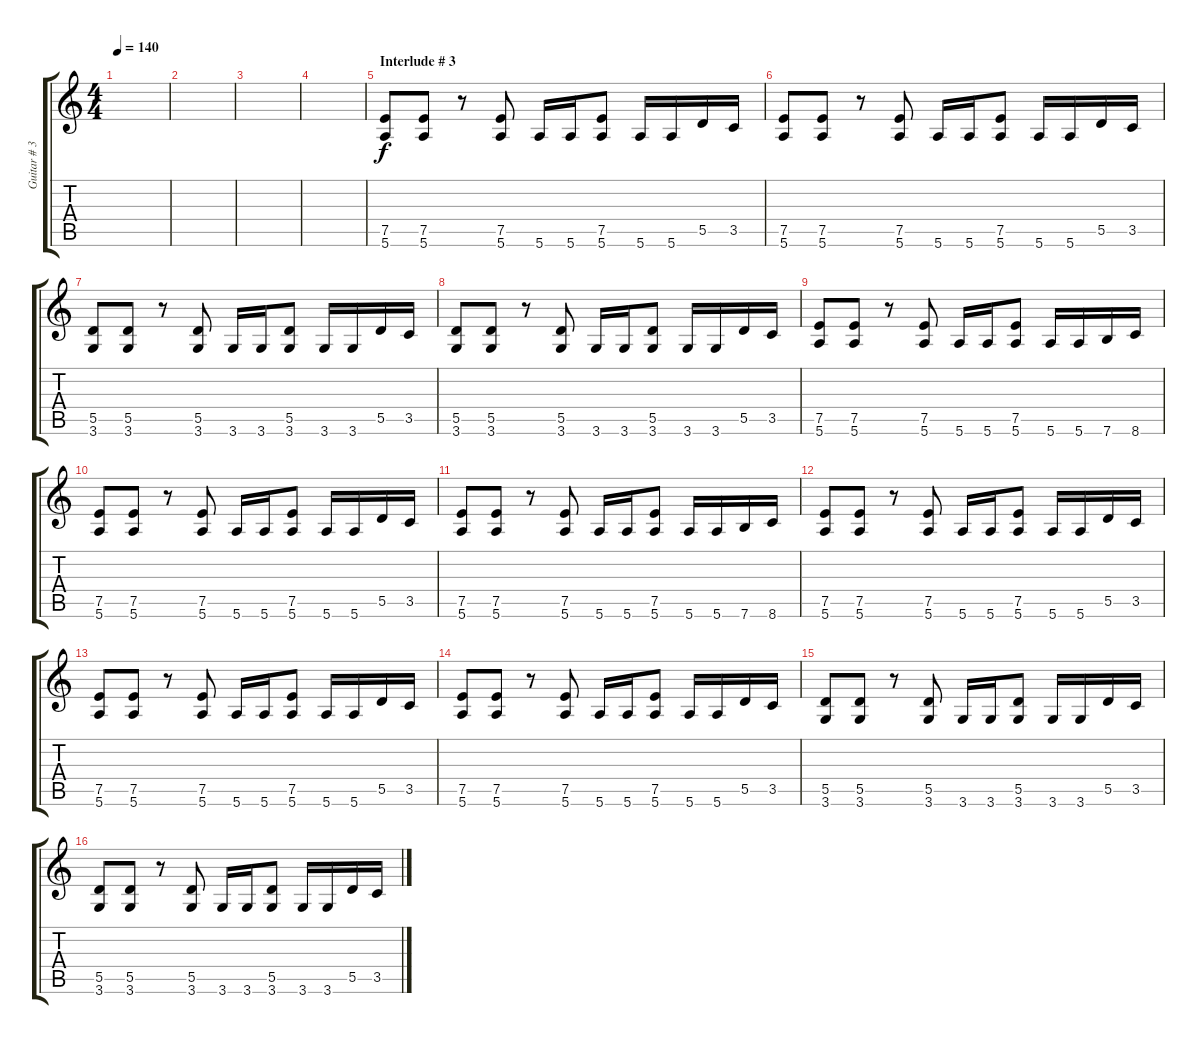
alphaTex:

\track ("Guitar # 3 - Distorted Guitar" "Guitar # 3") {instrument distortionguitar}
\staff {score tabs}
\tuning (E4 B3 G3 D3 A2 E2) {hide}
\ts (4 4)
\tempo 140
\clef g2
\ks c
|
|
|
|
\section ("" "Interlude # 3")
(7.5 5.6).8{volume 12 balance 2} (7.5 5.6).8 r.8 (7.5 5.6).8 5.6.16 5.6.16 (7.5 5.6).8 5.6.16 5.6.16 5.5.16 3.5.16 |
(7.5 5.6).8 (7.5 5.6).8 r.8 (7.5 5.6).8 5.6.16 5.6.16 (7.5 5.6).8 5.6.16 5.6.16 5.5.16 3.5.16 |
(5.5 3.6).8 (5.5 3.6).8 r.8 (5.5 3.6).8 3.6.16 3.6.16 (5.5 3.6).8 3.6.16 3.6.16 5.5.16 3.5.16 |
(5.5 3.6).8 (5.5 3.6).8 r.8 (5.5 3.6).8 3.6.16 3.6.16 (5.5 3.6).8 3.6.16 3.6.16 5.5.16 3.5.16 |
(7.5 5.6).8 (7.5 5.6).8 r.8 (7.5 5.6).8 5.6.16 5.6.16 (7.5 5.6).8 5.6.16 5.6.16 7.6.16 8.6.16 |
(7.5 5.6).8 (7.5 5.6).8 r.8 (7.5 5.6).8 5.6.16 5.6.16 (7.5 5.6).8 5.6.16 5.6.16 5.5.16 3.5.16 |
(7.5 5.6).8 (7.5 5.6).8 r.8 (7.5 5.6).8 5.6.16 5.6.16 (7.5 5.6).8 5.6.16 5.6.16 7.6.16 8.6.16 |
(7.5 5.6).8 (7.5 5.6).8 r.8 (7.5 5.6).8 5.6.16 5.6.16 (7.5 5.6).8 5.6.16 5.6.16 5.5.16 3.5.16 |
(7.5 5.6).8{volume 12 balance 2} (7.5 5.6).8 r.8 (7.5 5.6).8 5.6.16 5.6.16 (7.5 5.6).8 5.6.16 5.6.16 5.5.16 3.5.16 |
(7.5 5.6).8 (7.5 5.6).8 r.8 (7.5 5.6).8 5.6.16 5.6.16 (7.5 5.6).8 5.6.16 5.6.16 5.5.16 3.5.16 |
(5.5 3.6).8 (5.5 3.6).8 r.8 (5.5 3.6).8 3.6.16 3.6.16 (5.5 3.6).8 3.6.16 3.6.16 5.5.16 3.5.16 |
(5.5 3.6).8 (5.5 3.6).8 r.8 (5.5 3.6).8 3.6.16 3.6.16 (5.5 3.6).8 3.6.16 3.6.16 5.5.16 3.5.16
